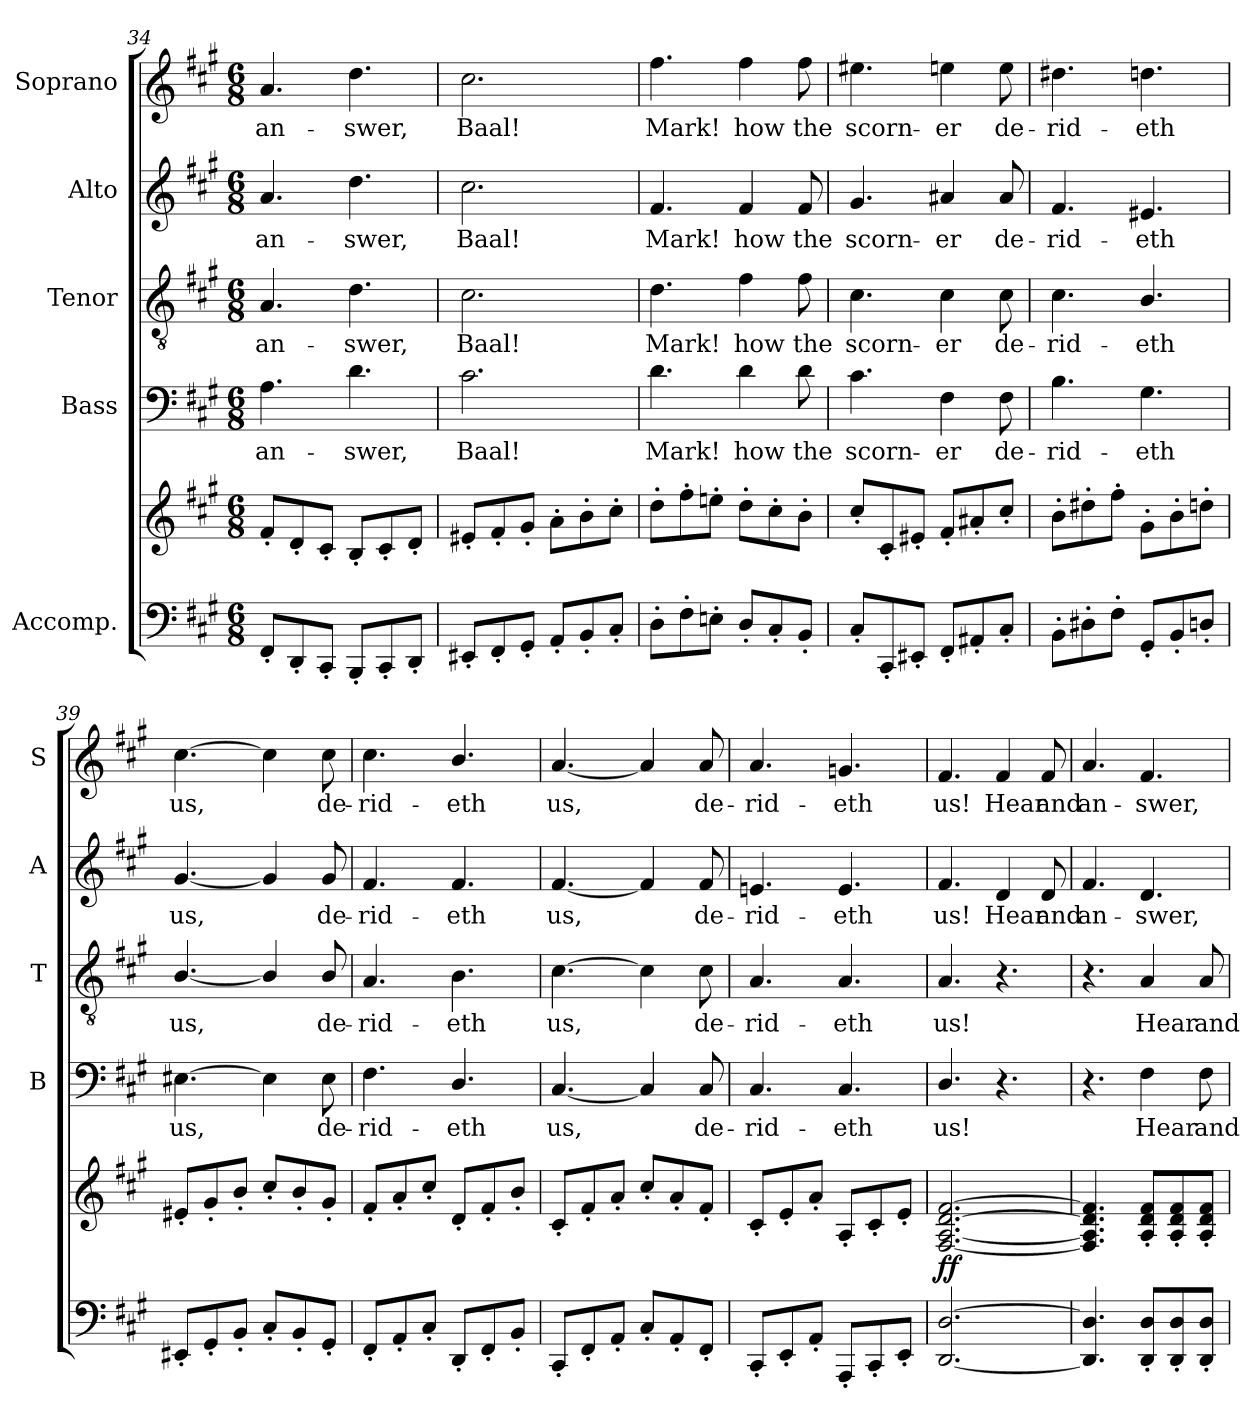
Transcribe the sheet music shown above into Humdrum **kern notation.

**kern	**kern	**dynam	**kern	**text	**kern	**text	**kern	**text	**kern	**text
*part5	*part5	*part5	*part4	*part4	*part3	*part3	*part2	*part2	*part1	*part1
*staff6	*staff5	*staff5/6	*staff4	*staff4	*staff3	*staff3	*staff2	*staff2	*staff1	*staff1
*I"Accomp.	*	*	*I"Bass	*	*I"Tenor	*	*I"Alto	*	*I"Soprano	*
*	*	*	*I'B	*	*I'T	*	*I'A	*	*I'S	*
*clefF4	*clefG2	*	*clefF4	*	*clefGv2	*	*clefG2	*	*clefG2	*
*k[f#c#g#]	*k[f#c#g#]	*	*k[f#c#g#]	*	*k[f#c#g#]	*	*k[f#c#g#]	*	*k[f#c#g#]	*
*A:	*A:	*	*A:	*	*A:	*	*A:	*	*A:	*
*M6/8	*M6/8	*	*M6/8	*	*M6/8	*	*M6/8	*	*M6/8	*
=34	=34	=34	=34	=34	=34	=34	=34	=34	=34	=34
!	!	!	!	!LO:LY:b	!	!LO:LY:b	!	!LO:LY:b	!	!LO:LY:b
8FF#'</L	8f#'</L	.	4.A\	an-	4.A/	an-	4.a/	an-	4.a/	an-
8DD'</	8d'</	.	.	.	.	.	.	.	.	.
8CC#'</J	8c#'</J	.	.	.	.	.	.	.	.	.
!	!	!	!	!LO:LY:b	!	!LO:LY:b	!	!LO:LY:b	!	!LO:LY:b
8BBB'</L	8B'</L	.	4.d\	-swer,	4.d\	-swer,	4.dd\	-swer,	4.dd\	-swer,
8CC#'</	8c#'</	.	.	.	.	.	.	.	.	.
8DD'</J	8d'</J	.	.	.	.	.	.	.	.	.
=35	=35	=35	=35	=35	=35	=35	=35	=35	=35	=35
!	!	!	!	!LO:LY:b	!	!LO:LY:b	!	!LO:LY:b	!	!LO:LY:b
8EE#X'</L	8e#X'</L	.	2.c#\	Baal!	2.c#\	Baal!	2.cc#\	Baal!	2.cc#\	Baal!
8FF#'</	8f#'</	.	.	.	.	.	.	.	.	.
8GG#'</J	8g#'</J	.	.	.	.	.	.	.	.	.
8AA'</L	8a'>\L	.	.	.	.	.	.	.	.	.
8BB'</	8b'>\	.	.	.	.	.	.	.	.	.
8C#'</J	8cc#'>\J	.	.	.	.	.	.	.	.	.
=36	=36	=36	=36	=36	=36	=36	=36	=36	=36	=36
!	!	!	!	!LO:LY:b	!	!LO:LY:b	!	!LO:LY:b	!	!LO:LY:b
8D'>\L	8dd'>\L	.	4.d\	Mark!	4.d\	Mark!	4.f#/	Mark!	4.ff#\	Mark!
8F#'>\	8ff#'>\	.	.	.	.	.	.	.	.	.
8Eni'>\J	8eeni'>\J	.	.	.	.	.	.	.	.	.
!	!	!	!	!LO:LY:b	!	!LO:LY:b	!	!LO:LY:b	!	!LO:LY:b
8D'</L	8dd'>\L	.	4d\	how	4f#\	how	4f#/	how	4ff#\	how
8C#'</	8cc#'>\	.	.	.	.	.	.	.	.	.
!	!	!	!	!LO:LY:b	!	!LO:LY:b	!	!LO:LY:b	!	!LO:LY:b
8BB'</J	8b'>\J	.	8d\	the	8f#\	the	8f#/	the	8ff#\	the
=37	=37	=37	=37	=37	=37	=37	=37	=37	=37	=37
!	!	!	!	!LO:LY:b	!	!LO:LY:b	!	!LO:LY:b	!	!LO:LY:b
8C#'</L	8cc#'</L	.	4.c#\	scorn-	4.c#\	scorn-	4.g#/	scorn-	4.ee#X\	scorn-
8CC#'</	8c#'</	.	.	.	.	.	.	.	.	.
8EE#X'</J	8e#X'</J	.	.	.	.	.	.	.	.	.
!	!	!	!	!LO:LY:b	!	!LO:LY:b	!	!LO:LY:b	!	!LO:LY:b
8FF#'</L	8f#'</L	.	4F#\	-er	4c#\	-er	4a#X/	-er	4een\	-er
8AA#X'</	8a#X'</	.	.	.	.	.	.	.	.	.
!	!	!	!	!LO:LY:b	!	!LO:LY:b	!	!LO:LY:b	!	!LO:LY:b
8C#'</J	8cc#'</J	.	8F#\	de-	8c#\	de-	8a#/	de-	8ee\	de-
=38	=38	=38	=38	=38	=38	=38	=38	=38	=38	=38
!	!	!	!	!LO:LY:b	!	!LO:LY:b	!	!LO:LY:b	!	!LO:LY:b
8BB'>\L	8b'>\L	.	4.B\	-rid-	4.c#\	-rid-	4.f#/	-rid-	4.dd#X\	-rid-
8D#X'>\	8dd#X'>\	.	.	.	.	.	.	.	.	.
8F#'>\J	8ff#'>\J	.	.	.	.	.	.	.	.	.
!	!	!	!	!LO:LY:b	!	!LO:LY:b	!	!LO:LY:b	!	!LO:LY:b
8GG#'</L	8g#'>\L	.	4.G#\	-eth	4.B/	-eth	4.e#X/	-eth	4.ddn\	-eth
8BB'</	8b'>\	.	.	.	.	.	.	.	.	.
8Dn'</J	8ddn'>\J	.	.	.	.	.	.	.	.	.
!!LO:PB:g=z
=39	=39	=39	=39	=39	=39	=39	=39	=39	=39	=39
!	!	!	!	!LO:LY:b	!	!LO:LY:b	!	!LO:LY:b	!	!LO:LY:b
8EE#X'</L	8e#X'</L	.	[4.E#X\	us,	[4.B/	us,	[4.g#/	us,	[4.cc#\	us,
8GG#'</	8g#'</	.	.	.	.	.	.	.	.	.
8BB'</J	8b'</J	.	.	.	.	.	.	.	.	.
8C#'</L	8cc#'</L	.	4E#\]	.	4B/]	.	4g#/]	.	4cc#\]	.
8BB'</	8b'</	.	.	.	.	.	.	.	.	.
!	!	!	!	!LO:LY:b	!	!LO:LY:b	!	!LO:LY:b	!	!LO:LY:b
8GG#'</J	8g#'</J	.	8E#\	de-	8B/	de-	8g#/	de-	8cc#\	de-
=40	=40	=40	=40	=40	=40	=40	=40	=40	=40	=40
!	!	!	!	!LO:LY:b	!	!LO:LY:b	!	!LO:LY:b	!	!LO:LY:b
8FF#'</L	8f#'</L	.	4.F#\	-rid-	4.A/	-rid-	4.f#/	-rid-	4.cc#\	-rid-
8AA'</	8a'</	.	.	.	.	.	.	.	.	.
8C#'</J	8cc#'</J	.	.	.	.	.	.	.	.	.
!	!	!	!	!LO:LY:b	!	!LO:LY:b	!	!LO:LY:b	!	!LO:LY:b
8DD'</L	8d'</L	.	4.D/	-eth	4.B\	-eth	4.f#/	-eth	4.b/	-eth
8FF#'</	8f#'</	.	.	.	.	.	.	.	.	.
8BB'</J	8b'</J	.	.	.	.	.	.	.	.	.
=41	=41	=41	=41	=41	=41	=41	=41	=41	=41	=41
!	!	!	!	!LO:LY:b	!	!LO:LY:b	!	!LO:LY:b	!	!LO:LY:b
8CC#'</L	8c#'</L	.	[4.C#/	us,	[4.c#\	us,	[4.f#/	us,	[4.a/	us,
8FF#'</	8f#'</	.	.	.	.	.	.	.	.	.
8AA'</J	8a'</J	.	.	.	.	.	.	.	.	.
8C#'</L	8cc#'</L	.	4C#/]	.	4c#\]	.	4f#/]	.	4a/]	.
8AA'</	8a'</	.	.	.	.	.	.	.	.	.
!	!	!	!	!LO:LY:b	!	!LO:LY:b	!	!LO:LY:b	!	!LO:LY:b
8FF#'</J	8f#'</J	.	8C#/	de-	8c#\	de-	8f#/	de-	8a/	de-
=42	=42	=42	=42	=42	=42	=42	=42	=42	=42	=42
!	!	!	!	!LO:LY:b	!	!LO:LY:b	!	!LO:LY:b	!	!LO:LY:b
8CC#'</L	8c#'</L	.	4.C#/	-rid-	4.A/	-rid-	4.eni/	-rid-	4.a/	-rid-
8EE'</	8e'</	.	.	.	.	.	.	.	.	.
8AA'</J	8a'</J	.	.	.	.	.	.	.	.	.
!	!	!	!	!LO:LY:b	!	!LO:LY:b	!	!LO:LY:b	!	!LO:LY:b
8AAA'</L	8A'</L	.	4.C#/	-eth	4.A/	-eth	4.e/	-eth	4.gn/	-eth
8CC#'</	8c#'</	.	.	.	.	.	.	.	.	.
8EE'</J	8e'</J	.	.	.	.	.	.	.	.	.
=43	=43	=43	=43	=43	=43	=43	=43	=43	=43	=43
!	!	!LO:DY:b	!	!LO:LY:b	!	!LO:LY:b	!	!LO:LY:b	!	!LO:LY:b
[2.DD/ [2.D/	[2.F#/ [2.A/ [2.d/ [2.f#/	ff	4.D/	us!	4.A/	us!	4.f#/	us!	4.f#/	us!
!	!	!	!	!	!	!	!	!LO:LY:b	!	!LO:LY:b
.	.	.	4.r	.	4.r	.	4d/	Hear	4f#/	Hear
!	!	!	!	!	!	!	!	!LO:LY:b	!	!LO:LY:b
.	.	.	.	.	.	.	8d/	and	8f#/	and
=44	=44	=44	=44	=44	=44	=44	=44	=44	=44	=44
!	!	!	!	!	!	!	!	!LO:LY:b	!	!LO:LY:b
4.DD/] 4.D/]	4.F#/] 4.A/] 4.d/] 4.f#/]	.	4.r	.	4.r	.	4.f#/	an-	4.a/	an-
!	!	!	!	!LO:LY:b	!	!LO:LY:b	!	!LO:LY:b	!	!LO:LY:b
8DD/'< 8D/'<L	8A/'< 8d/'< 8f#/'<L	.	4F#\	Hear	4A/	Hear	4.d/	-swer,	4.f#/	-swer,
8DD/'< 8D/'<	8A/'< 8d/'< 8f#/'<	.	.	.	.	.	.	.	.	.
!	!	!	!	!LO:LY:b	!	!LO:LY:b	!	!	!	!
8DD/'< 8D/'<J	8A/'< 8d/'< 8f#/'<J	.	8F#\	and	8A/	and	.	.	.	.
=	=	=	=	=	=	=	=	=	=	=
*-	*-	*-	*-	*-	*-	*-	*-	*-	*-	*-
